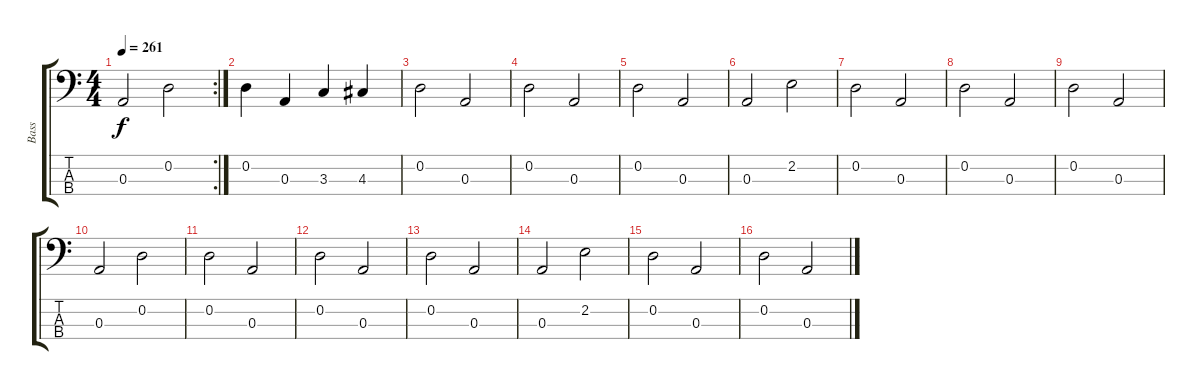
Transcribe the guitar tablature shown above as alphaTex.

\track ("Bass" "Bass") {instrument electricbassfinger}
\staff {score tabs}
\tuning (G2 D2 A1 E1) {hide}
\rc 2
\ts (4 4)
\tempo 261
\clef f4
\ks c
0.3.2{dy f} 0.2.2 |
0.2.4 0.3.4 3.3.4 4.3.4 |
0.2.2 0.3.2 |
0.2.2 0.3.2 |
0.2.2 0.3.2 |
0.3.2 2.2.2 |
0.2.2 0.3.2 |
0.2.2 0.3.2 |
0.2.2 0.3.2 |
0.3.2 0.2.2 |
0.2.2 0.3.2 |
0.2.2 0.3.2 |
0.2.2 0.3.2 |
0.3.2 2.2.2 |
0.2.2 0.3.2 |
0.2.2 0.3.2
